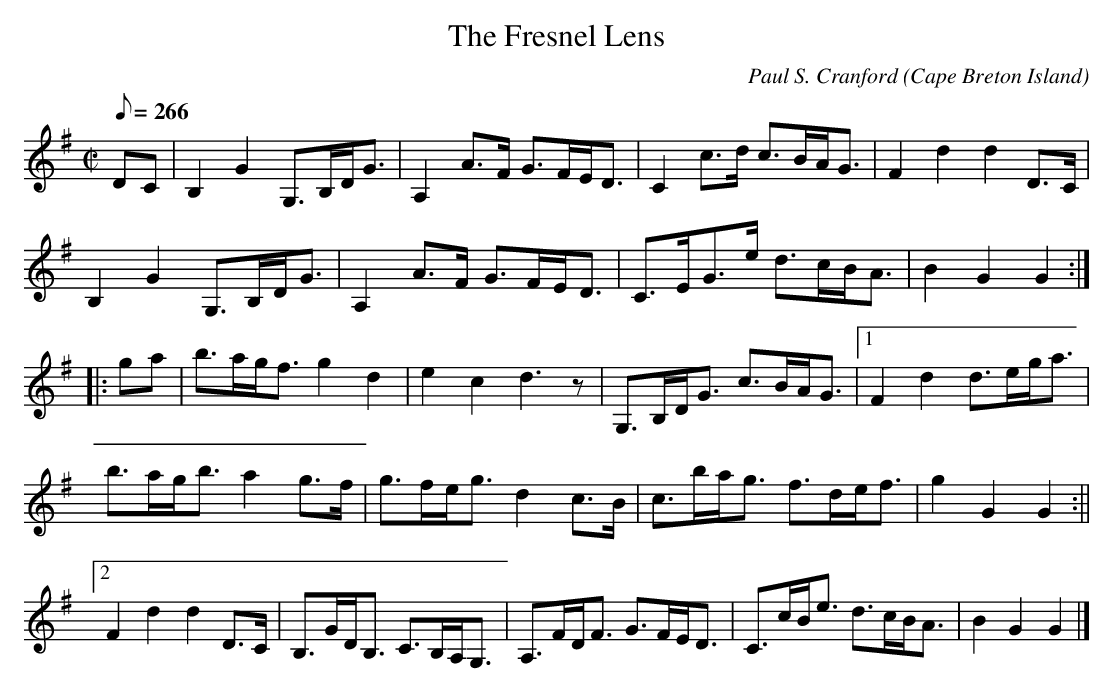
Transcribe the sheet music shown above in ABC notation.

X:1
T:The Fresnel Lens
C:Paul S. Cranford
O:Cape Breton Island
L:1/8
Q:266
M:C|
K:G
DC|B,2 G2 G,>B,D<G|A,2 A>F G>FE<D| C2 c>d c>BA<G|F2 d2 d2 D>C|
B,2 G2 G,>B,D<G|A,2 A>F G>FE<D|C>EG>e d>cB<A|B2 G2 G2:|
|:ga|b>ag<f g2 d2|e2 c2 d3 z|G,>B,D<G c>BA<G|[1F2 d2 d>eg<a|
b>ag<b a2 g>f|g>fe<g d2 c>B|c>ba<g f>de<f| g2 G2 G2 :||
[2F2 d2 d2 D>C|B,>GD<B, C>B,A,<G,|A,>FD<F G>FE<D|C>cB<e d>cB<A|B2 G2 G2|]
